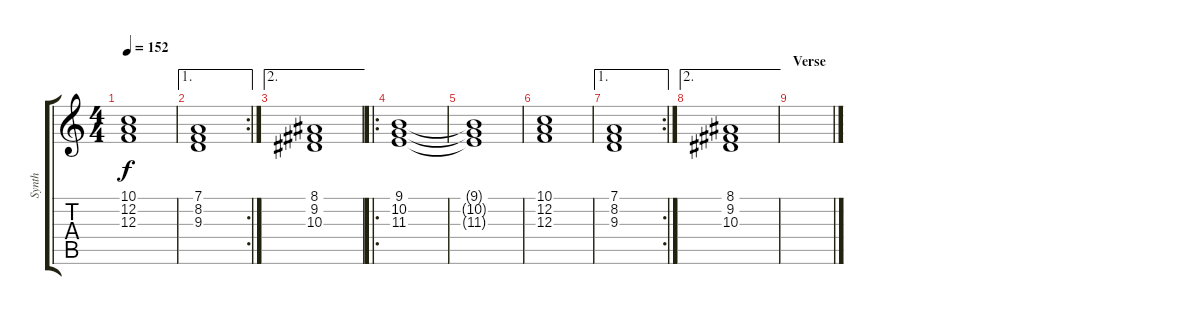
\track ("Synth" "Synth") {instrument stringensemble1}
\staff {score tabs}
\tuning (D4 A3 F3 C3 G2 D2) {hide}
\ts (4 4)
\tempo 152
\clef g2
\ks c
(10.1 12.2 12.3).1{dy f} |
\ae 1
\rc 2
(7.1 8.2 9.3).1 |
\ae 2
(8.1 9.2 10.3).1 |
\ro
(9.1 10.2 11.3).1 |
(9.1{t} 10.2{t} 11.3{t}).1 |
(10.1 12.2 12.3).1 |
\ae 1
\rc 2
(7.1 8.2 9.3).1 |
\ae 2
(8.1 9.2 10.3).1 |
\section ("" "Verse")
